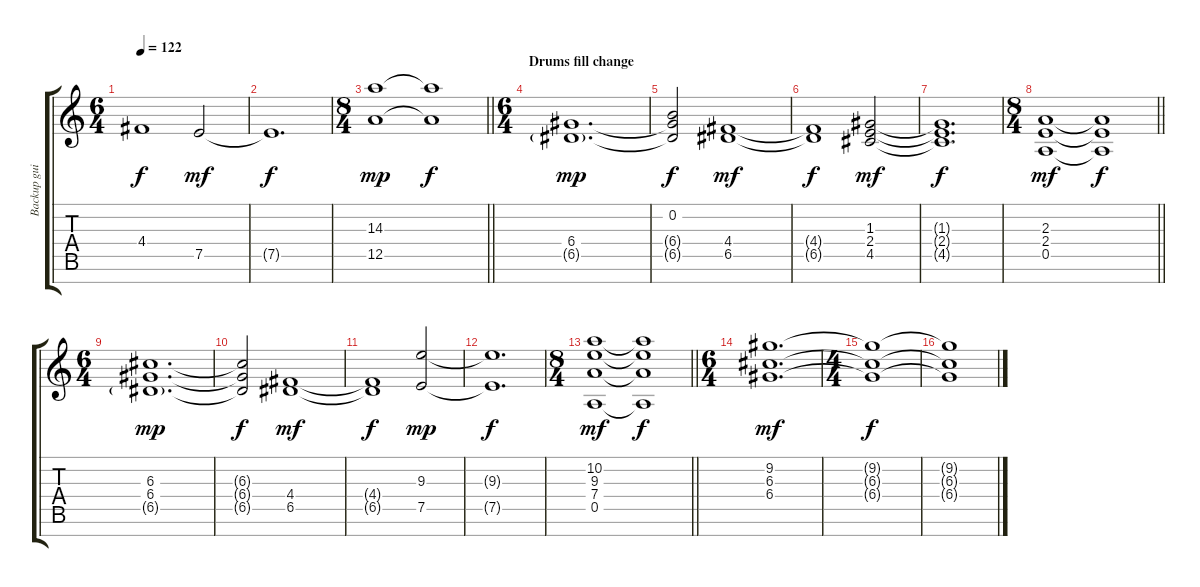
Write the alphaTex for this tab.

\track ("Backup guitars" "Backup gui") {instrument distortionguitar}
\staff {score tabs}
\tuning (E4 B3 G3 D3 A2 E2 B1) {hide}
\ts (6 4)
\tempo 122
\clef g2
\ks c
4.4{t}.1{dy f} 7.5.2{dy mf} |
7.5{t}.1{d dy f} |
\ts (8 4)
\barLineRight lightlight
(14.3 12.5).1{dy mp} (14.3{t} 12.5{t}).1{dy f} |
\ts (6 4)
\section ("" "Drums fill change")
(6.4 6.5{g}).1{d dy mp} |
(0.2 6.4{t} 6.5{t}).2{dy f} (4.4 6.5).1{dy mf} |
(4.4{t} 6.5{t}).1{dy f} (1.3 2.4 4.5).2{dy mf} |
(1.3{t} 2.4{t} 4.5{t}).1{d dy f} |
\ts (8 4)
\barLineRight lightlight
(2.3 2.4 0.5).1{dy mf} (2.3{t} 2.4{t} 0.5{t}).1{dy f} |
\ts (6 4)
(6.3 6.4 6.5{g}).1{d dy mp} |
(6.3{t} 6.4{t} 6.5{t}).2{dy f} (4.4 6.5).1{dy mf} |
(4.4{t} 6.5{t}).1{dy f} (9.3 7.5).2{dy mp} |
(9.3{t} 7.5{t}).1{d dy f} |
\ts (8 4)
\barLineRight lightlight
(10.2 9.3 7.4 0.5).1{dy mf} (10.2{t} 9.3{t} 7.4{t} 0.5{t}).1{dy f} |
\ts (6 4)
(9.2 6.3 6.4).1{d dy mf volume 0} |
\ts (4 4)
(9.2{t} 6.3{t} 6.4{t}).1{dy f} |
(9.2{t} 6.3{t} 6.4{t}).1
